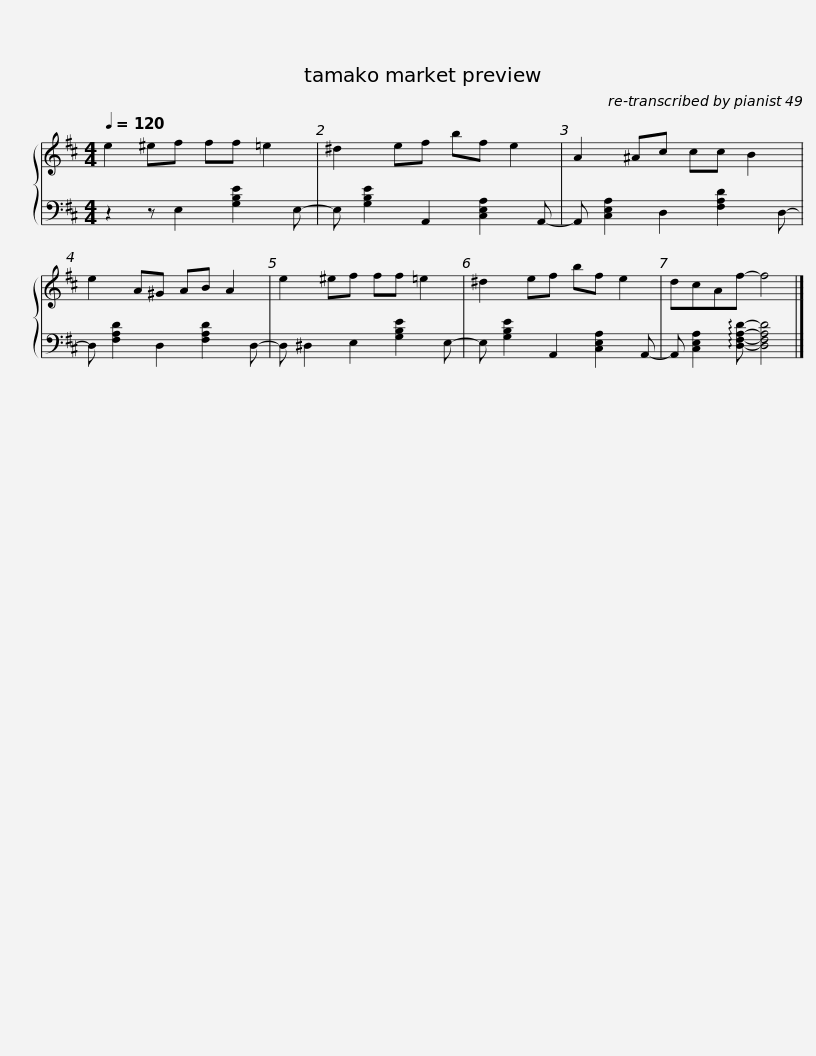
X:1
%%score { 1 | 2 }
L:1/8
Q:1/4=120
M:4/4
I:linebreak $
K:D
V:1 treble
V:2 bass
V:1
 e2 ^ef ff =e2 | ^d2 ef bf e2 | A2 ^Ac cc B2 | e2 A^G AB A2 | e2 ^ef ff =e2 |$ %5
 ^d2 ef bf e2 | dcAf- f4 |] %7
V:2
 z2 z E,2 [G,B,E]2 E,- | E, [G,B,E]2 A,,2 [C,E,A,]2 A,,- | A,, [C,E,A,]2 D,2 [F,A,D]2 D,- | D, [F,A,D]2 D,2 [F,A,D]2 D,- | D, ^D,2 E,2 [G,B,E]2 E,- |$ %5
 E, [G,B,E]2 A,,2 [C,E,A,]2 A,,- | A,, [C,E,A,]2 !arpeggio![D,F,A,D]- [D,F,A,D]4 |] %7
